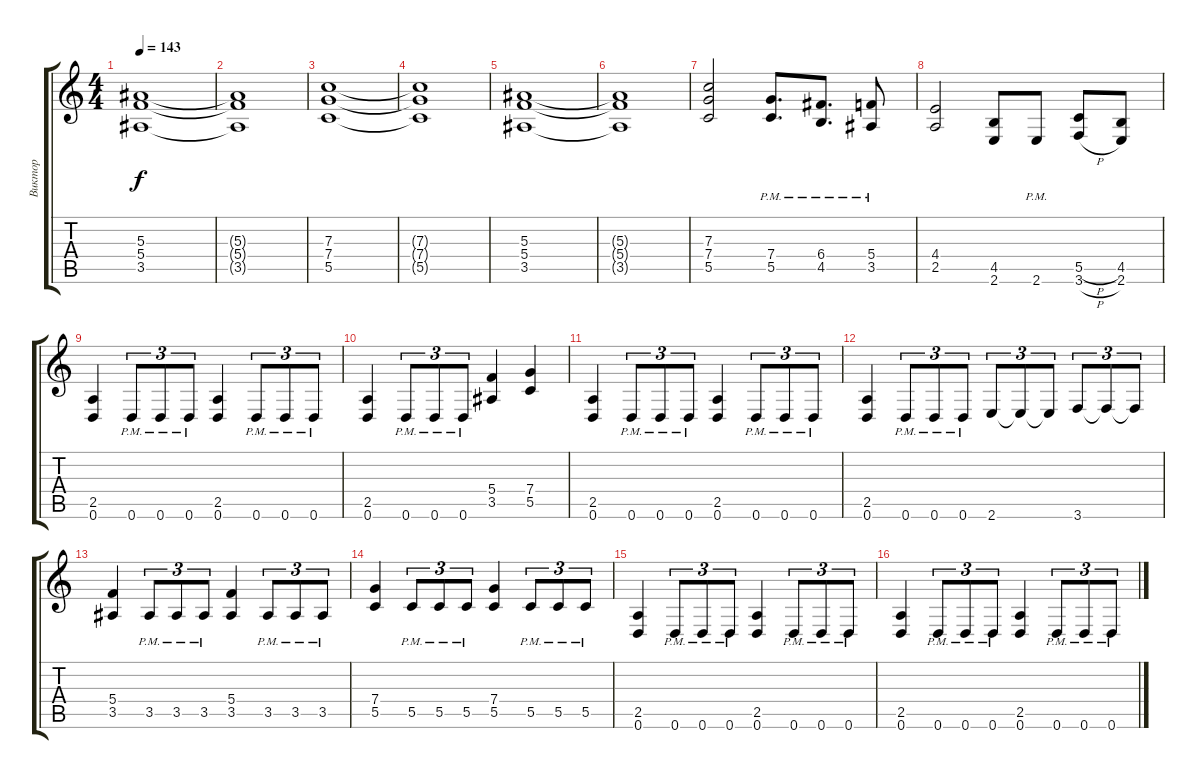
\track ("Виктор" "Виктор") {instrument electricguitarclean}
\staff {score tabs}
\tuning (D4 A3 F3 C3 G2 D2) {hide}
\ts (4 4)
\tempo 143
\clef g2
\ks c
(5.3 5.4 3.5).1{dy f} |
(5.3{t} 5.4{t} 3.5{t}).1 |
(7.3 7.4 5.5).1 |
(7.3{t} 7.4{t} 5.5{t}).1 |
(5.3 5.4 3.5).1 |
(5.3{t} 5.4{t} 3.5{t}).1 |
(7.3 7.4 5.5).2 (7.4{pm} 5.5{pm}).8{d} (6.4{pm} 4.5{pm}).8{d} (5.4{pm} 3.5{pm}).8 |
(4.4 2.5).2 (4.5 2.6).8 2.6{pm}.8 (5.5{h} 3.6{h}).8 (4.5 2.6).8 |
(2.5 0.6).4 0.6{pm}.8{tu (3 2)} 0.6{pm}.8{tu (3 2)} 0.6{pm}.8{tu (3 2)} (2.5 0.6).4 0.6{pm}.8{tu (3 2)} 0.6{pm}.8{tu (3 2)} 0.6{pm}.8{tu (3 2)} |
(2.5 0.6).4 0.6{pm}.8{tu (3 2)} 0.6{pm}.8{tu (3 2)} 0.6{pm}.8{tu (3 2)} (5.4 3.5).4 (7.4 5.5).4 |
(2.5 0.6).4 0.6{pm}.8{tu (3 2)} 0.6{pm}.8{tu (3 2)} 0.6{pm}.8{tu (3 2)} (2.5 0.6).4 0.6{pm}.8{tu (3 2)} 0.6{pm}.8{tu (3 2)} 0.6{pm}.8{tu (3 2)} |
(2.5 0.6).4 0.6{pm}.8{tu (3 2)} 0.6{pm}.8{tu (3 2)} 0.6{pm}.8{tu (3 2)} 2.6.8{tu (3 2)} 2.6{t}.8{tu (3 2)} 2.6{t}.8{tu (3 2)} 3.6.8{tu (3 2)} 3.6{t}.8{tu (3 2)} 3.6{t}.8{tu (3 2)} |
(5.4 3.5).4 3.5{pm}.8{tu (3 2)} 3.5{pm}.8{tu (3 2)} 3.5{pm}.8{tu (3 2)} (5.4 3.5).4 3.5{pm}.8{tu (3 2)} 3.5{pm}.8{tu (3 2)} 3.5{pm}.8{tu (3 2)} |
(7.4 5.5).4 5.5{pm}.8{tu (3 2)} 5.5{pm}.8{tu (3 2)} 5.5{pm}.8{tu (3 2)} (7.4 5.5).4 5.5{pm}.8{tu (3 2)} 5.5{pm}.8{tu (3 2)} 5.5{pm}.8{tu (3 2)} |
(2.5 0.6).4 0.6{pm}.8{tu (3 2)} 0.6{pm}.8{tu (3 2)} 0.6{pm}.8{tu (3 2)} (2.5 0.6).4 0.6{pm}.8{tu (3 2)} 0.6{pm}.8{tu (3 2)} 0.6{pm}.8{tu (3 2)} |
(2.5 0.6).4 0.6{pm}.8{tu (3 2)} 0.6{pm}.8{tu (3 2)} 0.6{pm}.8{tu (3 2)} (2.5 0.6).4 0.6{pm}.8{tu (3 2)} 0.6{pm}.8{tu (3 2)} 0.6{pm}.8{tu (3 2)}
